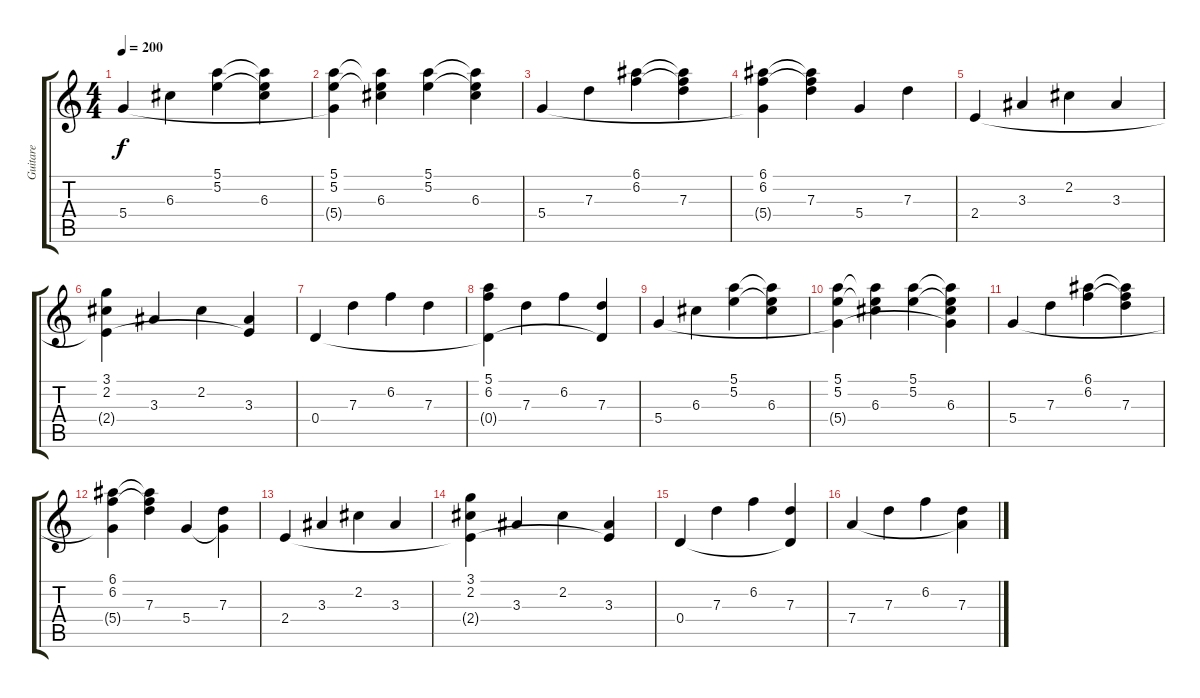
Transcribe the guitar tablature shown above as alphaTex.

\track ("Guitare" "Guitare") {instrument acousticguitarnylon}
\staff {score tabs}
\tuning (E4 B3 G3 D3 A2 E2) {hide}
\ts (4 4)
\tempo 200
\clef g2
\ks c
5.4.4{dy f} 6.3.4 (5.1 5.2).4 (5.1{t} 5.2{t} 6.3).4 |
(5.1 5.2 5.4{t}).4 (5.1{t} 5.2{t} 6.3).4 (5.1 5.2).4 (5.1{t} 5.2{t} 6.3).4 |
5.4.4 7.3.4 (6.1 6.2).4 (6.1{t} 6.2{t} 7.3).4 |
(6.1 6.2 5.4{t}).4 (6.1{t} 6.2{t} 7.3).4 5.4.4 7.3.4 |
2.4.4 3.3.4 2.2.4 3.3.4 |
(3.1 2.2 2.4{t}).4 3.3.4 2.2.4 (3.3 2.4{t}).4 |
0.4.4 7.3.4 6.2.4 7.3.4 |
(5.1 6.2 0.4{t}).4 7.3.4 6.2.4 (7.3 0.4{t}).4 |
5.4.4 6.3.4 (5.1 5.2).4 (5.1{t} 5.2{t} 6.3).4 |
(5.1 5.2 5.4{t}).4 (5.1{t} 5.2{t} 6.3).4 (5.1 5.2).4 (5.1{t} 5.2{t} 6.3 5.4{t}).4 |
5.4.4 7.3.4 (6.1 6.2).4 (6.1{t} 6.2{t} 7.3).4 |
(6.1 6.2 5.4{t}).4 (6.1{t} 6.2{t} 7.3).4 5.4.4 (7.3 5.4{t}).4 |
2.4.4 3.3.4 2.2.4 3.3.4 |
(3.1 2.2 2.4{t}).4 3.3.4 2.2.4 (3.3 2.4{t}).4 |
0.4.4 7.3.4 6.2.4 (7.3 0.4{t}).4 |
7.4.4 7.3.4 6.2.4 (7.3 7.4{t}).4
